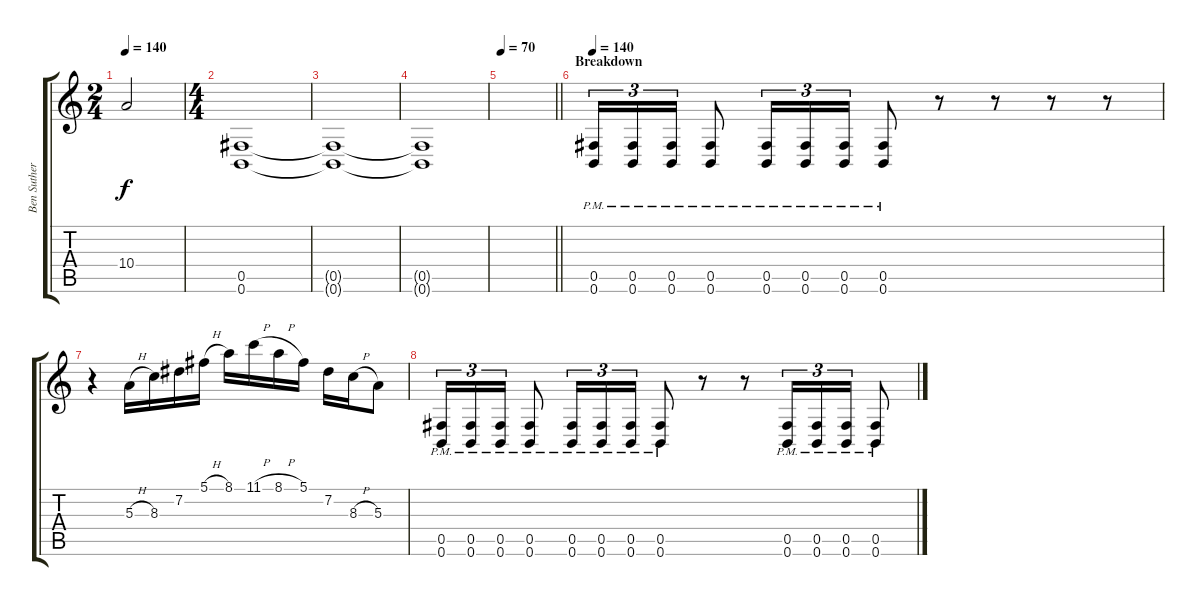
\track ("Ben Sutherland (Lead Guitar)" "Ben Suther") {instrument distortionguitar}
\staff {score tabs}
\tuning (Db4 Ab3 E3 B2 Gb2 B1) {hide}
\ts (2 4)
\tempo 140
\clef g2
\ks c
10.4{t}.2{dy f} |
\ts (4 4)
(0.5 0.6).1 |
(0.5{t} 0.6{t}).1 |
(0.5{t} 0.6{t}).1 |
\tempo 70
\barLineRight lightlight
|
\section ("" "Breakdown")
\tempo 140
(0.5{pm} 0.6{pm}).16{tu (3 2)} (0.5{pm} 0.6{pm}).16{tu (3 2)} (0.5{pm} 0.6{pm}).16{tu (3 2)} (0.5{pm} 0.6{pm}).8 (0.5{pm} 0.6{pm}).16{tu (3 2)} (0.5{pm} 0.6{pm}).16{tu (3 2)} (0.5{pm} 0.6{pm}).16{tu (3 2)} (0.5{pm} 0.6{pm}).8 r.8 r.8 r.8 r.8 |
r.4 5.3{h}.16 8.3.16 7.2.16 5.1{h}.16 8.1.16 11.1{h}.16 8.1{h}.16 5.1.16 7.2.16 8.3{h}.16 5.3.8 |
(0.5{pm} 0.6{pm}).16{tu (3 2)} (0.5{pm} 0.6{pm}).16{tu (3 2)} (0.5{pm} 0.6{pm}).16{tu (3 2)} (0.5{pm} 0.6{pm}).8 (0.5{pm} 0.6{pm}).16{tu (3 2)} (0.5{pm} 0.6{pm}).16{tu (3 2)} (0.5{pm} 0.6{pm}).16{tu (3 2)} (0.5{pm} 0.6{pm}).8 r.8 r.8 (0.5{pm} 0.6{pm}).16{tu (3 2)} (0.5{pm} 0.6{pm}).16{tu (3 2)} (0.5{pm} 0.6{pm}).16{tu (3 2)} (0.5{pm} 0.6{pm}).8
